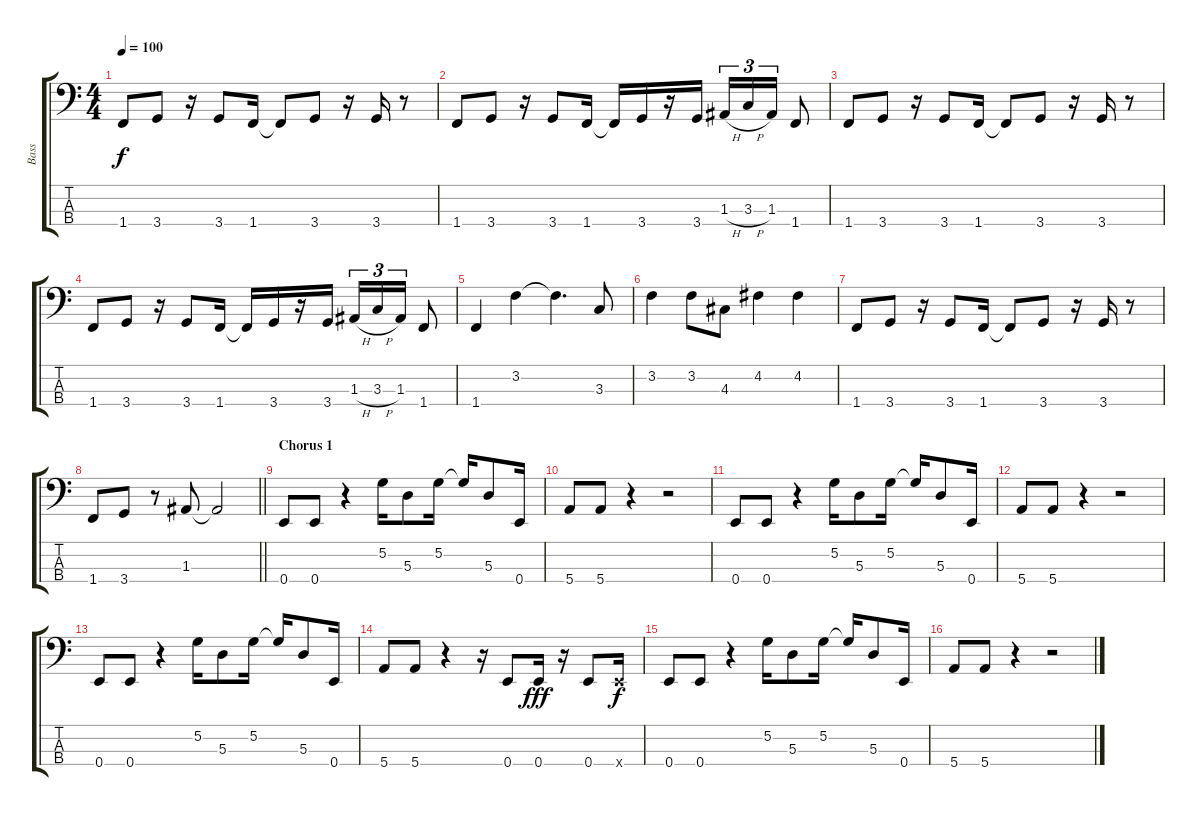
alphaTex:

\track ("Bass" "Bass") {instrument electricbassfinger}
\staff {score tabs}
\tuning (G2 D2 A1 E1) {hide}
\ts (4 4)
\tempo 100
\clef f4
\ks c
1.4.8{dy f} 3.4.8 r.16 3.4.8 1.4.16 1.4{t}.8 3.4.8 r.16 3.4.16 r.8 |
1.4.8 3.4.8 r.16 3.4.8 1.4.16 1.4{t}.16 3.4.16 r.16 3.4.16 1.3{h}.16{tu (3 2)} 3.3{h}.16{tu (3 2)} 1.3.16{tu (3 2)} 1.4.8 |
1.4.8 3.4.8 r.16 3.4.8 1.4.16 1.4{t}.8 3.4.8 r.16 3.4.16 r.8 |
1.4.8 3.4.8 r.16 3.4.8 1.4.16 1.4{t}.16 3.4.16 r.16 3.4.16 1.3{h}.16{tu (3 2)} 3.3{h}.16{tu (3 2)} 1.3.16{tu (3 2)} 1.4.8 |
1.4.4 3.2.4 3.2{t}.4{d} 3.3.8 |
3.2.4 3.2.8 4.3.8 4.2.4 4.2.4 |
1.4.8 3.4.8 r.16 3.4.8 1.4.16 1.4{t}.8 3.4.8 r.16 3.4.16 r.8 |
\barLineRight lightlight
1.4.8 3.4.8 r.8 1.3.8 1.3{t}.2 |
\section ("" "Chorus 1")
0.4.8 0.4.8 r.4 5.2.16 5.3.8 5.2.16 5.2{t}.16 5.3.8 0.4.16 |
5.4.8 5.4.8 r.4 r.2 |
0.4.8 0.4.8 r.4 5.2.16 5.3.8 5.2.16 5.2{t}.16 5.3.8 0.4.16 |
5.4.8 5.4.8 r.4 r.2 |
0.4.8 0.4.8 r.4 5.2.16 5.3.8 5.2.16 5.2{t}.16 5.3.8 0.4.16 |
5.4.8 5.4.8 r.4 r.16 0.4.8 0.4.16{dy fff} r.16 0.4.8 0.4{x}.16{dy f} |
0.4.8 0.4.8 r.4 5.2.16 5.3.8 5.2.16 5.2{t}.16 5.3.8 0.4.16 |
5.4.8 5.4.8 r.4 r.2
